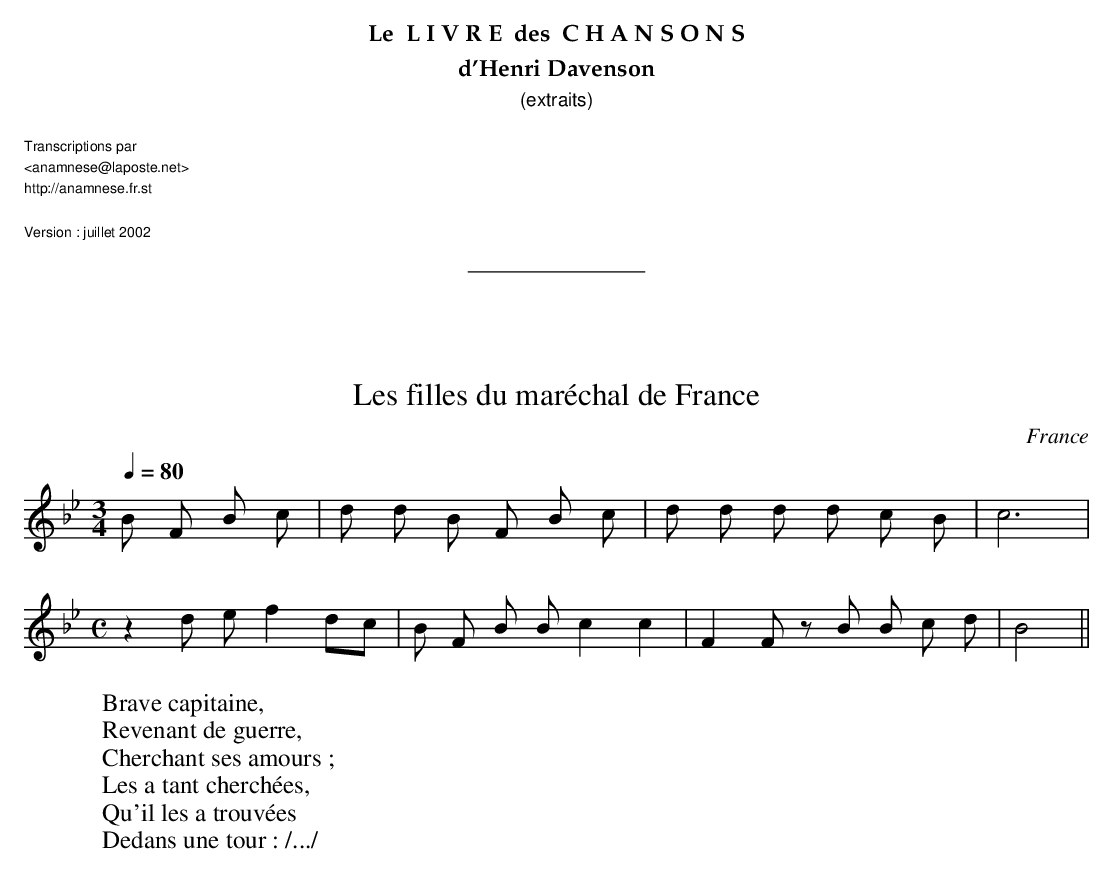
X:1
T:Les filles du maréchal de France
O:France
M:3/4
L:1/8
Q:1/4=80
K:Bb
B F B c | d d B F B c | d d d d c B | c6 |!
M:C
z2 d e f2 d-c | B F B B c2 c2 | F2 F z B B c d | B4 ||
W:Brave capitaine,
W:Revenant de guerre,
W:Cherchant ses amours ;
W:Les a tant cherchées,
W:Qu'il les a trouvées
W:Dedans une tour : /.../
W:
